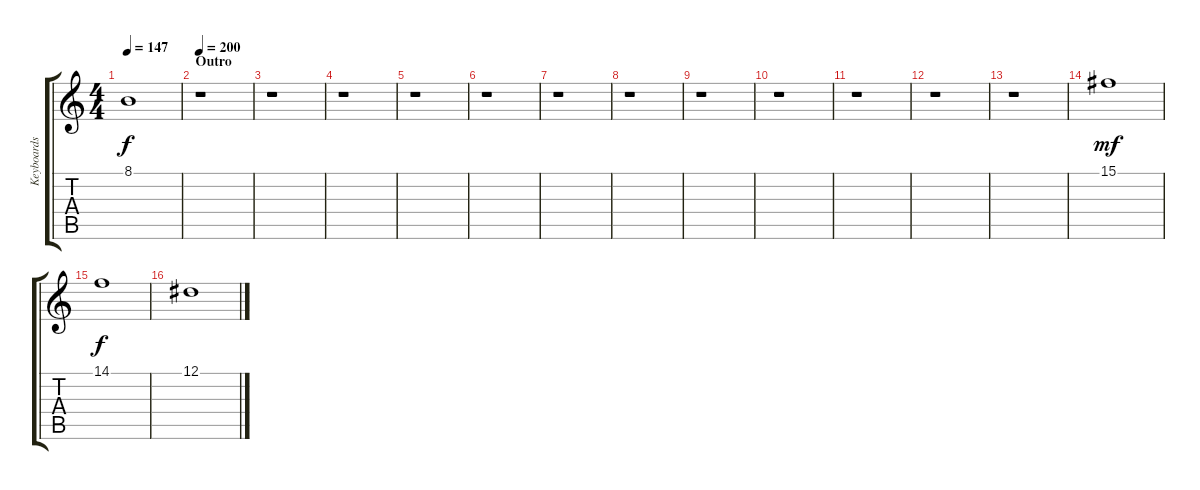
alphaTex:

\track ("Keyboards" "Keyboards") {instrument stringensemble1}
\staff {score tabs}
\tuning (Eb4 Bb3 Gb3 Db3 Ab2 Eb2) {hide}
\ts (4 4)
\tempo 147
\clef g2
\ks c
8.1{t}.1{dy f} |
\section ("" "Outro")
\tempo 200
r.1 |
r.1 |
r.1 |
r.1 |
r.1 |
r.1 |
r.1 |
r.1 |
r.1 |
r.1 |
r.1 |
r.1 |
15.1.1{dy mf} |
14.1.1{dy f} |
12.1.1
